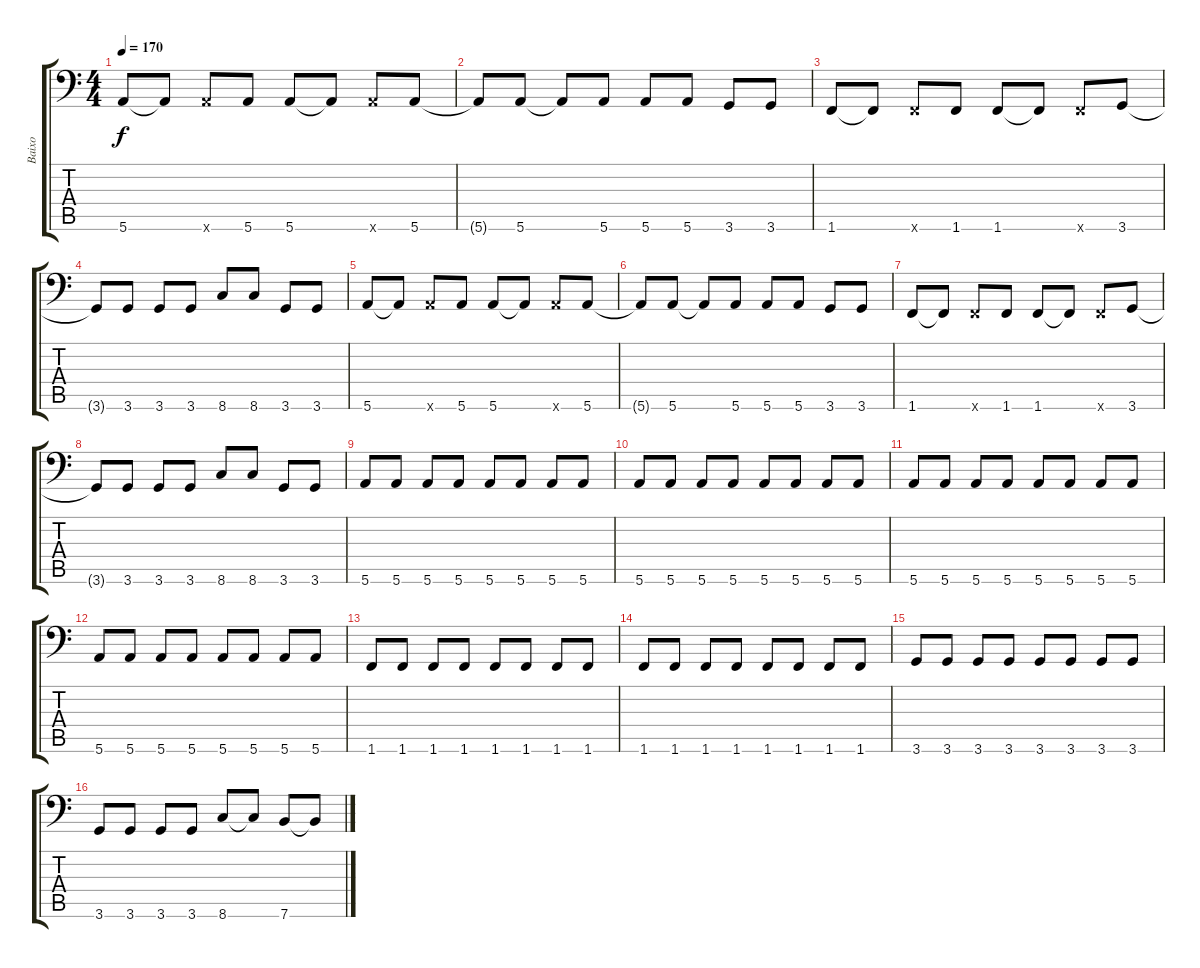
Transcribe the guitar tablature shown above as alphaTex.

\track ("Baixo" "Baixo") {instrument electricbassfinger}
\staff {score tabs}
\tuning (E3 B2 G2 D2 A1 E1) {hide}
\ts (4 4)
\tempo 170
\clef f4
\ks c
5.6.8{dy f} 5.6{t}.8 5.6{x}.8 5.6.8 5.6.8 5.6{t}.8 5.6{x}.8 5.6.8 |
5.6{t}.8 5.6.8 5.6{t}.8 5.6.8 5.6.8 5.6.8 3.6.8 3.6.8 |
1.6.8 1.6{t}.8 1.6{x}.8 1.6.8 1.6.8 1.6{t}.8 1.6{x}.8 3.6.8 |
3.6{t}.8 3.6.8 3.6.8 3.6.8 8.6.8 8.6.8 3.6.8 3.6.8 |
5.6.8 5.6{t}.8 5.6{x}.8 5.6.8 5.6.8 5.6{t}.8 5.6{x}.8 5.6.8 |
5.6{t}.8 5.6.8 5.6{t}.8 5.6.8 5.6.8 5.6.8 3.6.8 3.6.8 |
1.6.8 1.6{t}.8 1.6{x}.8 1.6.8 1.6.8 1.6{t}.8 1.6{x}.8 3.6.8 |
3.6{t}.8 3.6.8 3.6.8 3.6.8 8.6.8 8.6.8 3.6.8 3.6.8 |
5.6.8 5.6.8 5.6.8 5.6.8 5.6.8 5.6.8 5.6.8 5.6.8 |
5.6.8 5.6.8 5.6.8 5.6.8 5.6.8 5.6.8 5.6.8 5.6.8 |
5.6.8 5.6.8 5.6.8 5.6.8 5.6.8 5.6.8 5.6.8 5.6.8 |
5.6.8 5.6.8 5.6.8 5.6.8 5.6.8 5.6.8 5.6.8 5.6.8 |
1.6.8 1.6.8 1.6.8 1.6.8 1.6.8 1.6.8 1.6.8 1.6.8 |
1.6.8 1.6.8 1.6.8 1.6.8 1.6.8 1.6.8 1.6.8 1.6.8 |
3.6.8 3.6.8 3.6.8 3.6.8 3.6.8 3.6.8 3.6.8 3.6.8 |
3.6.8 3.6.8 3.6.8 3.6.8 8.6.8 8.6{t}.8 7.6.8 7.6{t}.8
